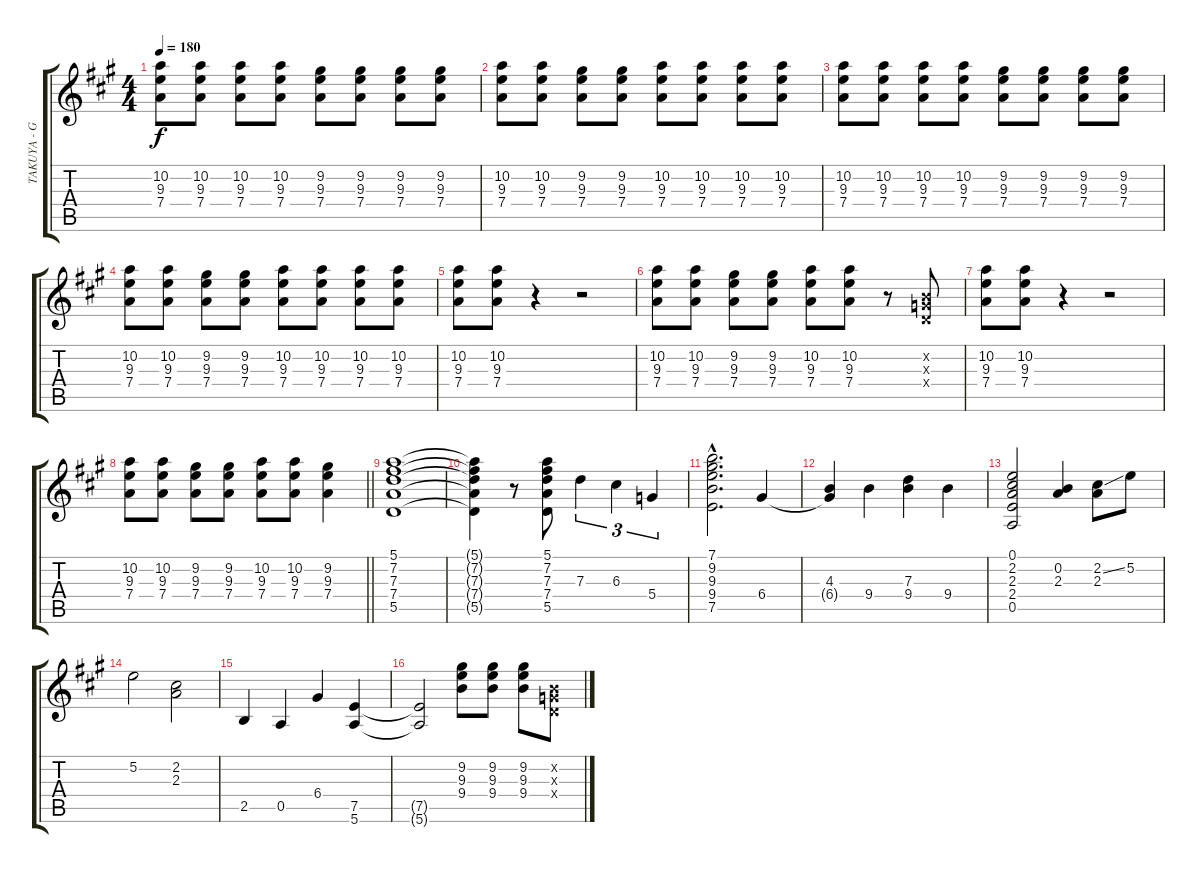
\track ("TAKUYA - Guitar 1" "TAKUYA - G") {instrument distortionguitar}
\staff {score tabs}
\tuning (E4 B3 G3 D3 A2 E2) {hide}
\ts (4 4)
\tempo 180
\clef g2
\ks a
(10.2 9.3 7.4).8{dy f instrument distortionguitar} (10.2 9.3 7.4).8 (10.2 9.3 7.4).8 (10.2 9.3 7.4).8 (9.2 9.3 7.4).8 (9.2 9.3 7.4).8 (9.2 9.3 7.4).8 (9.2 9.3 7.4).8 |
(10.2 9.3 7.4).8 (10.2 9.3 7.4).8 (9.2 9.3 7.4).8 (9.2 9.3 7.4).8 (10.2 9.3 7.4).8 (10.2 9.3 7.4).8 (10.2 9.3 7.4).8 (10.2 9.3 7.4).8 |
(10.2 9.3 7.4).8 (10.2 9.3 7.4).8 (10.2 9.3 7.4).8 (10.2 9.3 7.4).8 (9.2 9.3 7.4).8 (9.2 9.3 7.4).8 (9.2 9.3 7.4).8 (9.2 9.3 7.4).8 |
(10.2 9.3 7.4).8 (10.2 9.3 7.4).8 (9.2 9.3 7.4).8 (9.2 9.3 7.4).8 (10.2 9.3 7.4).8 (10.2 9.3 7.4).8 (10.2 9.3 7.4).8 (10.2 9.3 7.4).8 |
(10.2 9.3 7.4).8 (10.2 9.3 7.4).8 r.4 r.2 |
(10.2 9.3 7.4).8 (10.2 9.3 7.4).8 (9.2 9.3 7.4).8 (9.2 9.3 7.4).8 (10.2 9.3 7.4).8 (10.2 9.3 7.4).8 r.8 (0.2{x} 0.3{x} 0.4{x}).8 |
(10.2 9.3 7.4).8 (10.2 9.3 7.4).8 r.4 r.2 |
\barLineRight lightlight
(10.2 9.3 7.4).8 (10.2 9.3 7.4).8 (9.2 9.3 7.4).8 (9.2 9.3 7.4).8 (10.2 9.3 7.4).8 (10.2 9.3 7.4).8 (9.2 9.3 7.4).4 |
(5.1 7.2 7.3 7.4 5.5).1 |
(5.1{t} 7.2{t} 7.3{t} 7.4{t} 5.5{t}).4 r.8 (5.1 7.2 7.3 7.4 5.5).8 7.3.4{tu (3 2)} 6.3.4{tu (3 2)} 5.4.4{tu (3 2)} |
(7.1{hac} 9.2{hac} 9.3{hac} 9.4{hac} 7.5{hac}).2{d} 6.4.4 |
(4.3 6.4{t}).4 9.4.4 (7.3 9.4).4 9.4.4 |
(0.1 2.2 2.3 2.4 0.5).2 (0.2 2.3).4 (2.2{ss} 2.3).8 5.2.8 |
5.2.2 (2.2 2.3).2 |
2.5.4 0.5.4 6.4.4 (7.5 5.6).4 |
(7.5{t} 5.6{t}).2 (9.2 9.3 9.4).8 (9.2 9.3 9.4).8 (9.2 9.3 9.4).8 (0.2{x} 0.3{x} 0.4{x}).8
